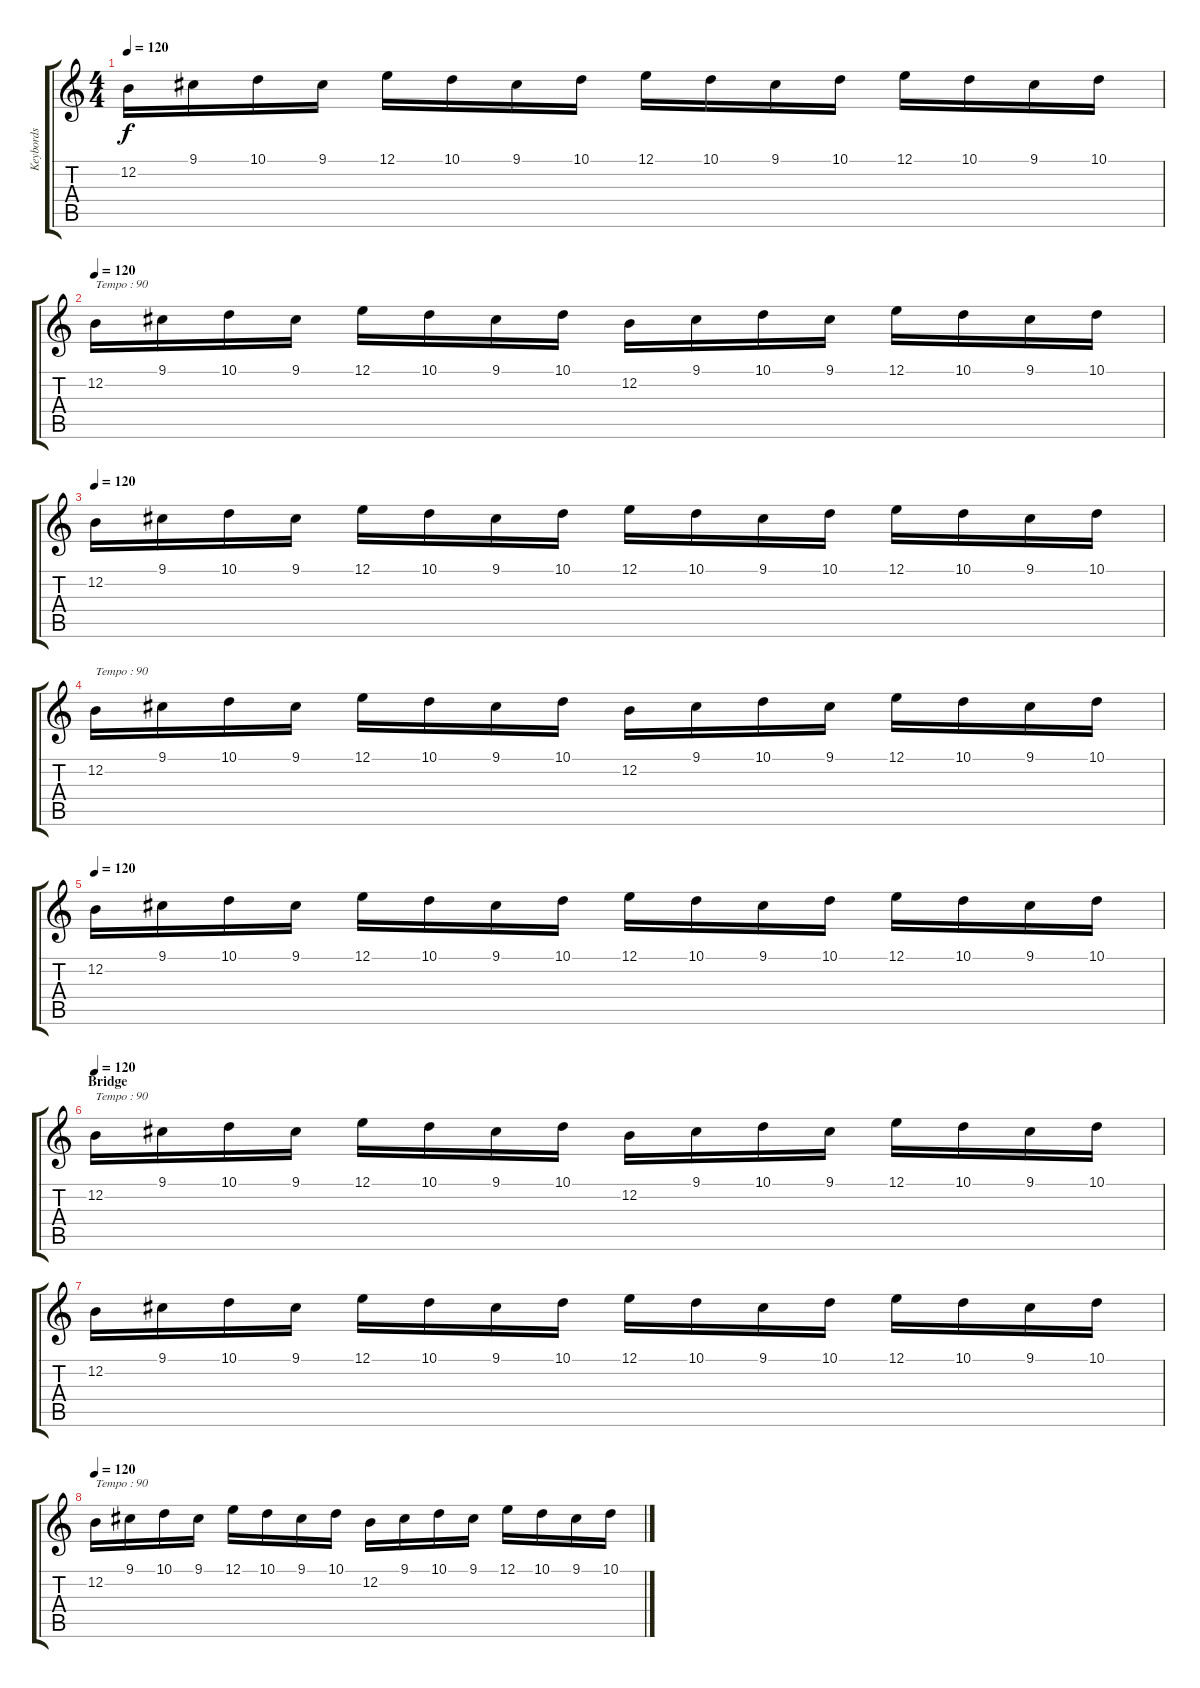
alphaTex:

\track ("Keybords" "Keybords") {instrument stringensemble2}
\staff {score tabs}
\tuning (E4 B3 G3 D3 A2 E2) {hide}
\ts (4 4)
\tempo 120
\clef g2
\ks c
12.2.16{dy f instrument churchorgan} 9.1.16 10.1.16 9.1.16 12.1.16 10.1.16 9.1.16 10.1.16 12.1.16 10.1.16 9.1.16 10.1.16 12.1.16 10.1.16 9.1.16 10.1.16 |
\tempo 120
12.2.16{txt "Tempo : 90" instrument churchorgan} 9.1.16 10.1.16 9.1.16 12.1.16 10.1.16 9.1.16 10.1.16 12.2.16 9.1.16 10.1.16 9.1.16 12.1.16 10.1.16 9.1.16 10.1.16 |
\tempo 120
12.2.16{instrument churchorgan} 9.1.16 10.1.16 9.1.16 12.1.16 10.1.16 9.1.16 10.1.16 12.1.16 10.1.16 9.1.16 10.1.16 12.1.16 10.1.16 9.1.16 10.1.16 |
12.2.16{txt "Tempo : 90" instrument churchorgan} 9.1.16 10.1.16 9.1.16 12.1.16 10.1.16 9.1.16 10.1.16 12.2.16 9.1.16 10.1.16 9.1.16 12.1.16 10.1.16 9.1.16 10.1.16 |
\tempo 120
12.2.16{instrument churchorgan} 9.1.16 10.1.16 9.1.16 12.1.16 10.1.16 9.1.16 10.1.16 12.1.16 10.1.16 9.1.16 10.1.16 12.1.16 10.1.16 9.1.16 10.1.16 |
\section ("" "Bridge")
\tempo 120
12.2.16{txt "Tempo : 90" instrument churchorgan} 9.1.16 10.1.16 9.1.16 12.1.16 10.1.16 9.1.16 10.1.16 12.2.16 9.1.16 10.1.16 9.1.16 12.1.16 10.1.16 9.1.16 10.1.16 |
12.2.16{instrument churchorgan} 9.1.16 10.1.16 9.1.16 12.1.16 10.1.16 9.1.16 10.1.16 12.1.16 10.1.16 9.1.16 10.1.16 12.1.16 10.1.16 9.1.16 10.1.16 |
\tempo 120
12.2.16{txt "Tempo : 90" instrument churchorgan} 9.1.16 10.1.16 9.1.16 12.1.16 10.1.16 9.1.16 10.1.16 12.2.16 9.1.16 10.1.16 9.1.16 12.1.16 10.1.16 9.1.16 10.1.16
